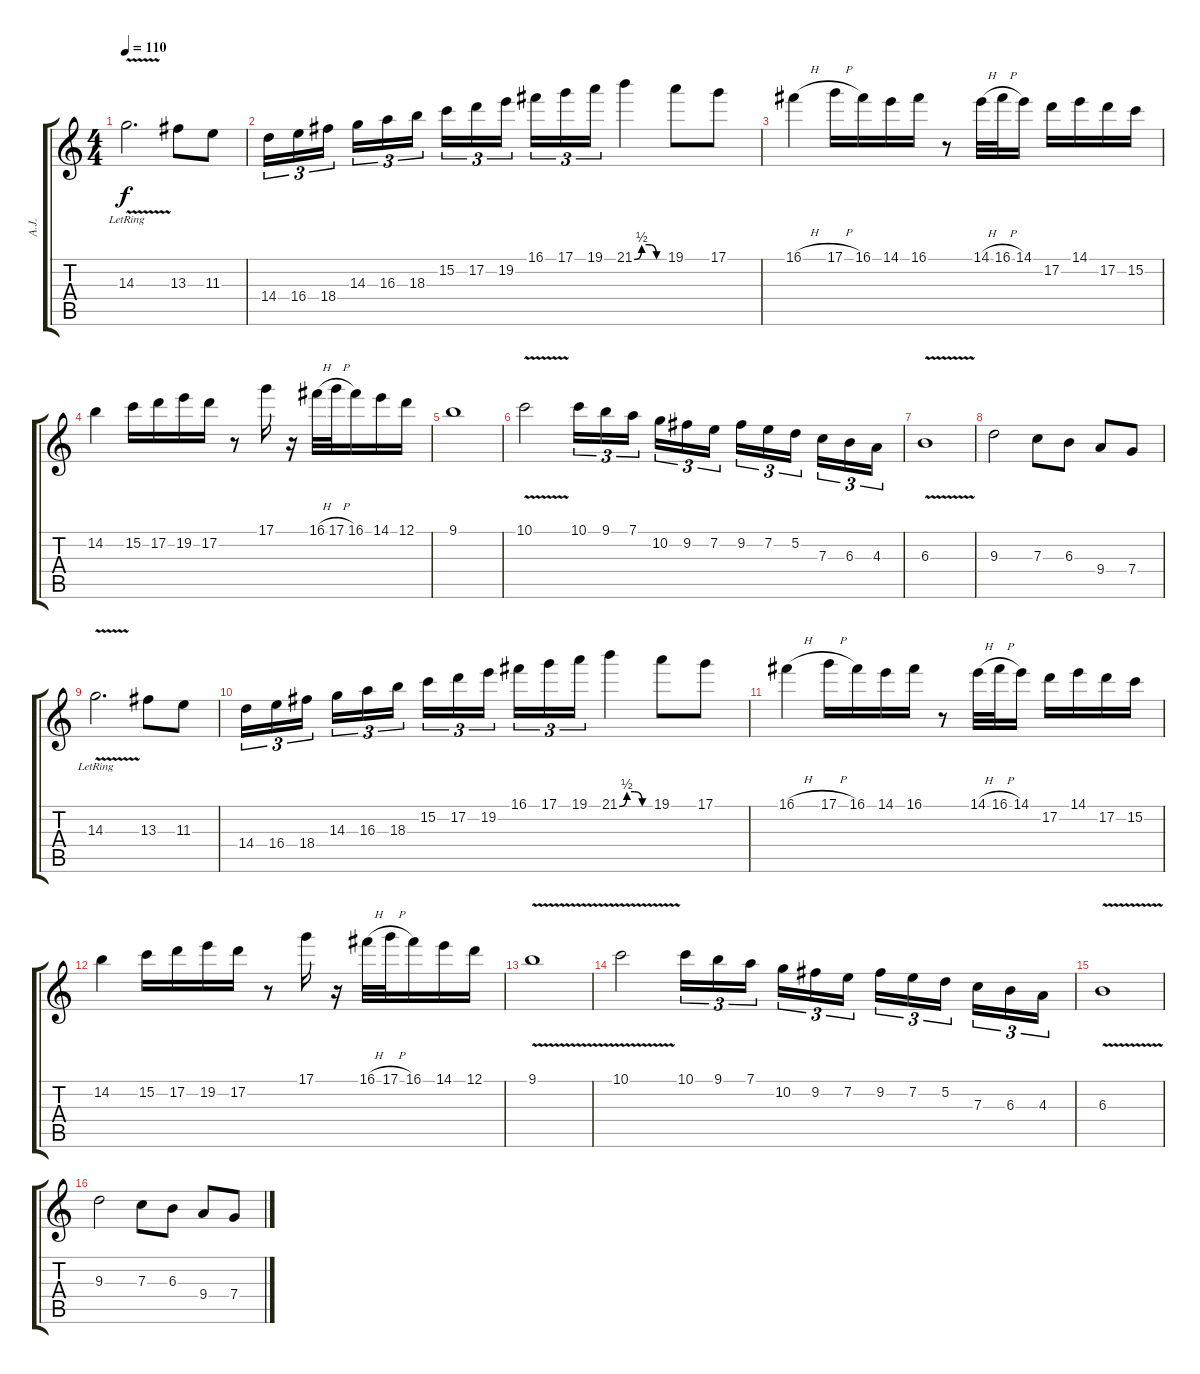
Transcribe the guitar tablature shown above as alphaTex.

\track ("A.J." "A.J.") {instrument overdrivenguitar}
\staff {score tabs}
\tuning (D4 A3 F3 C3 G2 C2) {hide}
\ts (4 4)
\tempo 110
\clef g2
\ks c
14.3{v lr}.2{d dy f balance 8} 13.3.8 11.3.8 |
14.4.16{tu (3 2)} 16.4.16{tu (3 2)} 18.4.16{tu (3 2) beam splitsecondary} 14.3.16{tu (3 2)} 16.3.16{tu (3 2)} 18.3.16{tu (3 2)} 15.2.16{tu (3 2)} 17.2.16{tu (3 2)} 19.2.16{tu (3 2) beam splitsecondary} 16.1.16{tu (3 2)} 17.1.16{tu (3 2)} 19.1.16{tu (3 2)} 21.1{be (custom 0 0 15 2 30 2 45 0 60 0)}.4 19.1.8 17.1.8 |
16.1{h}.4 17.1{h}.16 16.1.16 14.1.16 16.1.16 r.8 14.1{h}.32 16.1{h}.32 14.1.16 17.2.16 14.1.16 17.2.16 15.2.16 |
14.2.4 15.2.16 17.2.16 19.2.16 17.2.16 r.8 17.1.16 r.16 16.1{h}.32 17.1{h}.32 16.1.16 14.1.16 12.1.16 |
9.1.1 |
10.1{v}.2 10.1.16{tu (3 2)} 9.1.16{tu (3 2)} 7.1.16{tu (3 2) beam splitsecondary} 10.2.16{tu (3 2)} 9.2.16{tu (3 2)} 7.2.16{tu (3 2)} 9.2.16{tu (3 2)} 7.2.16{tu (3 2)} 5.2.16{tu (3 2) beam splitsecondary} 7.3.16{tu (3 2)} 6.3.16{tu (3 2)} 4.3.16{tu (3 2)} |
6.3{v}.1 |
9.3.2 7.3.8 6.3.8 9.4.8 7.4.8 |
14.3{v lr}.2{d balance 16} 13.3.8 11.3.8 |
14.4.16{tu (3 2)} 16.4.16{tu (3 2)} 18.4.16{tu (3 2) beam splitsecondary} 14.3.16{tu (3 2)} 16.3.16{tu (3 2)} 18.3.16{tu (3 2)} 15.2.16{tu (3 2)} 17.2.16{tu (3 2)} 19.2.16{tu (3 2) beam splitsecondary} 16.1.16{tu (3 2)} 17.1.16{tu (3 2)} 19.1.16{tu (3 2)} 21.1{be (custom 0 0 15 2 30 2 45 0 60 0)}.4 19.1.8 17.1.8 |
16.1{h}.4 17.1{h}.16 16.1.16 14.1.16 16.1.16 r.8 14.1{h}.32 16.1{h}.32 14.1.16 17.2.16 14.1.16 17.2.16 15.2.16 |
14.2.4 15.2.16 17.2.16 19.2.16 17.2.16 r.8 17.1.16 r.16 16.1{h}.32 17.1{h}.32 16.1.16 14.1.16 12.1.16 |
9.1{v}.1 |
10.1{v}.2 10.1.16{tu (3 2)} 9.1.16{tu (3 2)} 7.1.16{tu (3 2) beam splitsecondary} 10.2.16{tu (3 2)} 9.2.16{tu (3 2)} 7.2.16{tu (3 2)} 9.2.16{tu (3 2)} 7.2.16{tu (3 2)} 5.2.16{tu (3 2) beam splitsecondary} 7.3.16{tu (3 2)} 6.3.16{tu (3 2)} 4.3.16{tu (3 2)} |
6.3{v}.1{balance 16} |
9.3.2 7.3.8 6.3.8 9.4.8 7.4.8
